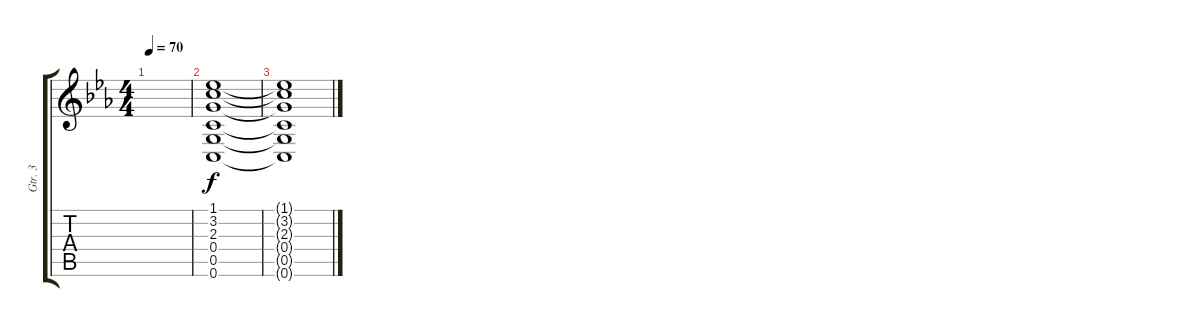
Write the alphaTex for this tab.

\track ("Gtr. 3" "Gtr. 3") {instrument acousticguitarsteel}
\staff {score tabs}
\tuning (D4 A3 F3 C3 G2 C2) {hide}
\ts (4 4)
\tempo 70
\clef g2
\ks eb
|
(1.1 3.2 2.3 0.4 0.5 0.6).1 |
(1.1{t} 3.2{t} 2.3{t} 0.4{t} 0.5{t} 0.6{t}).1
